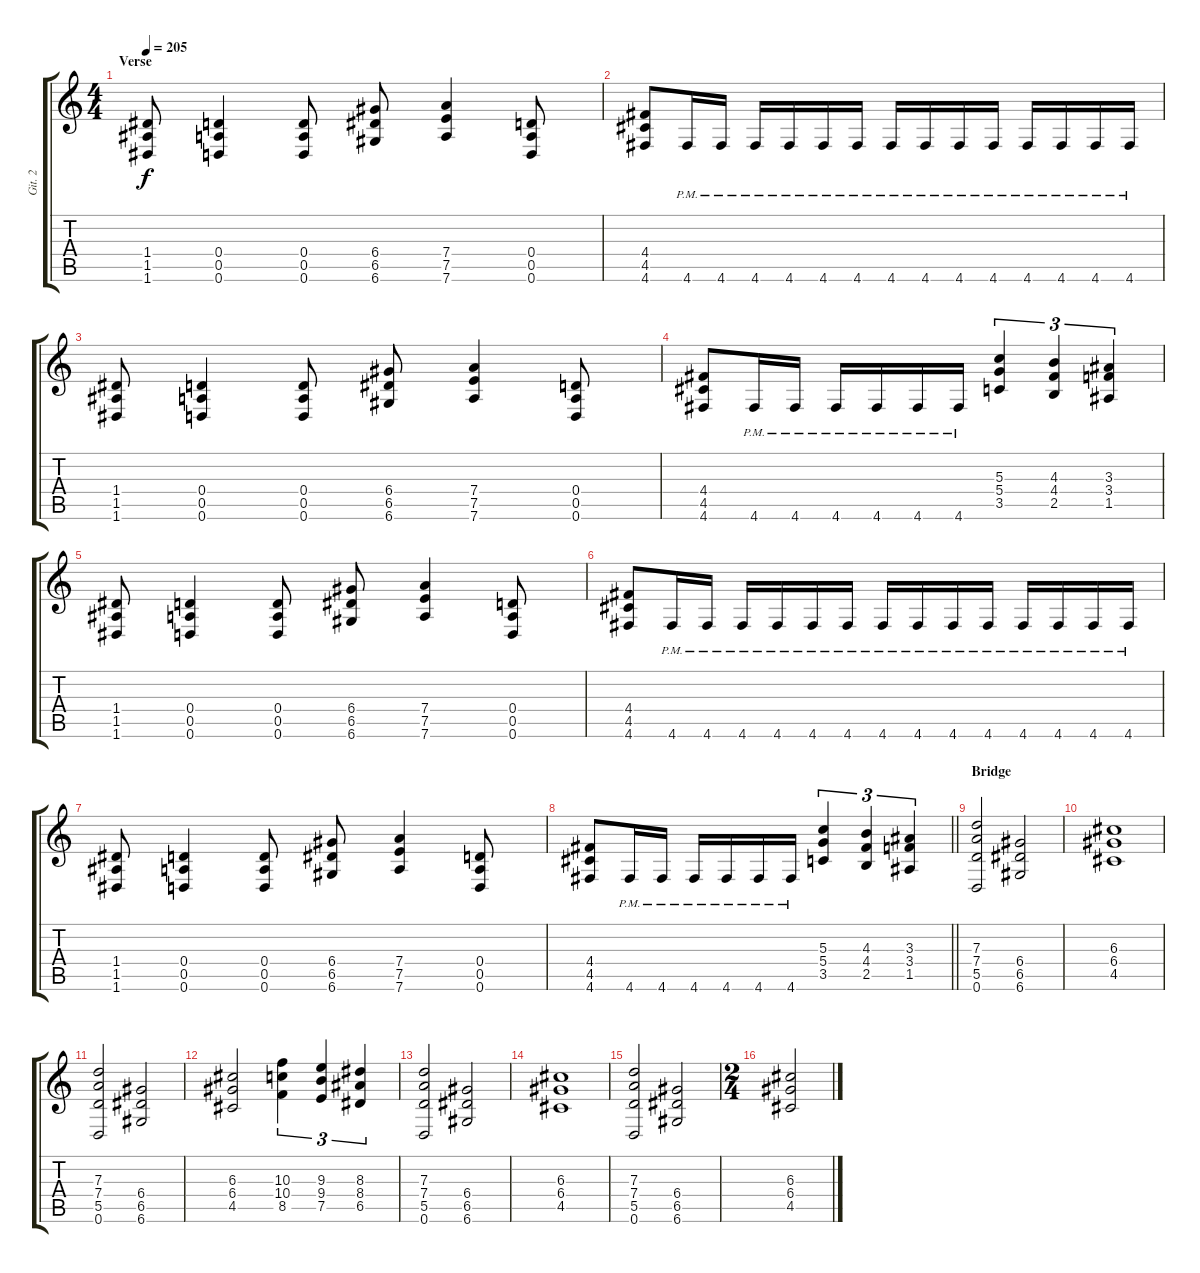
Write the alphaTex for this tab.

\track ("Git. 2" "Git. 2") {instrument distortionguitar}
\staff {score tabs}
\tuning (E4 B3 G3 D3 A2 D2) {hide}
\ts (4 4)
\section ("" "Verse")
\tempo 205
\clef g2
\ks c
(1.4 1.5 1.6).8{dy f} (0.4 0.5 0.6).4 (0.4 0.5 0.6).8 (6.4 6.5 6.6).8 (7.4 7.5 7.6).4 (0.4 0.5 0.6).8 |
(4.4 4.5 4.6).8 4.6{pm}.16 4.6{pm}.16 4.6{pm}.16 4.6{pm}.16 4.6{pm}.16 4.6{pm}.16 4.6{pm}.16 4.6{pm}.16 4.6{pm}.16 4.6{pm}.16 4.6{pm}.16 4.6{pm}.16 4.6{pm}.16 4.6{pm}.16 |
(1.4 1.5 1.6).8 (0.4 0.5 0.6).4 (0.4 0.5 0.6).8 (6.4 6.5 6.6).8 (7.4 7.5 7.6).4 (0.4 0.5 0.6).8 |
(4.4 4.5 4.6).8 4.6{pm}.16 4.6{pm}.16 4.6{pm}.16 4.6{pm}.16 4.6{pm}.16 4.6{pm}.16 (5.3 5.4 3.5).4{tu (3 2)} (4.3 4.4 2.5).4{tu (3 2)} (3.3 3.4 1.5).4{tu (3 2)} |
(1.4 1.5 1.6).8 (0.4 0.5 0.6).4 (0.4 0.5 0.6).8 (6.4 6.5 6.6).8 (7.4 7.5 7.6).4 (0.4 0.5 0.6).8 |
(4.4 4.5 4.6).8 4.6{pm}.16 4.6{pm}.16 4.6{pm}.16 4.6{pm}.16 4.6{pm}.16 4.6{pm}.16 4.6{pm}.16 4.6{pm}.16 4.6{pm}.16 4.6{pm}.16 4.6{pm}.16 4.6{pm}.16 4.6{pm}.16 4.6{pm}.16 |
(1.4 1.5 1.6).8 (0.4 0.5 0.6).4 (0.4 0.5 0.6).8 (6.4 6.5 6.6).8 (7.4 7.5 7.6).4 (0.4 0.5 0.6).8 |
\barLineRight lightlight
(4.4 4.5 4.6).8 4.6{pm}.16 4.6{pm}.16 4.6{pm}.16 4.6{pm}.16 4.6{pm}.16 4.6{pm}.16 (5.3 5.4 3.5).4{tu (3 2)} (4.3 4.4 2.5).4{tu (3 2)} (3.3 3.4 1.5).4{tu (3 2)} |
\section ("" "Bridge")
(7.3 7.4 5.5 0.6).2 (6.4 6.5 6.6).2 |
(6.3 6.4 4.5).1 |
(7.3 7.4 5.5 0.6).2 (6.4 6.5 6.6).2 |
(6.3 6.4 4.5).2 (10.3 10.4 8.5).4{tu (3 2)} (9.3 9.4 7.5).4{tu (3 2)} (8.3 8.4 6.5).4{tu (3 2)} |
(7.3 7.4 5.5 0.6).2 (6.4 6.5 6.6).2 |
(6.3 6.4 4.5).1 |
(7.3 7.4 5.5 0.6).2 (6.4 6.5 6.6).2 |
\ts (2 4)
(6.3 6.4 4.5).2
